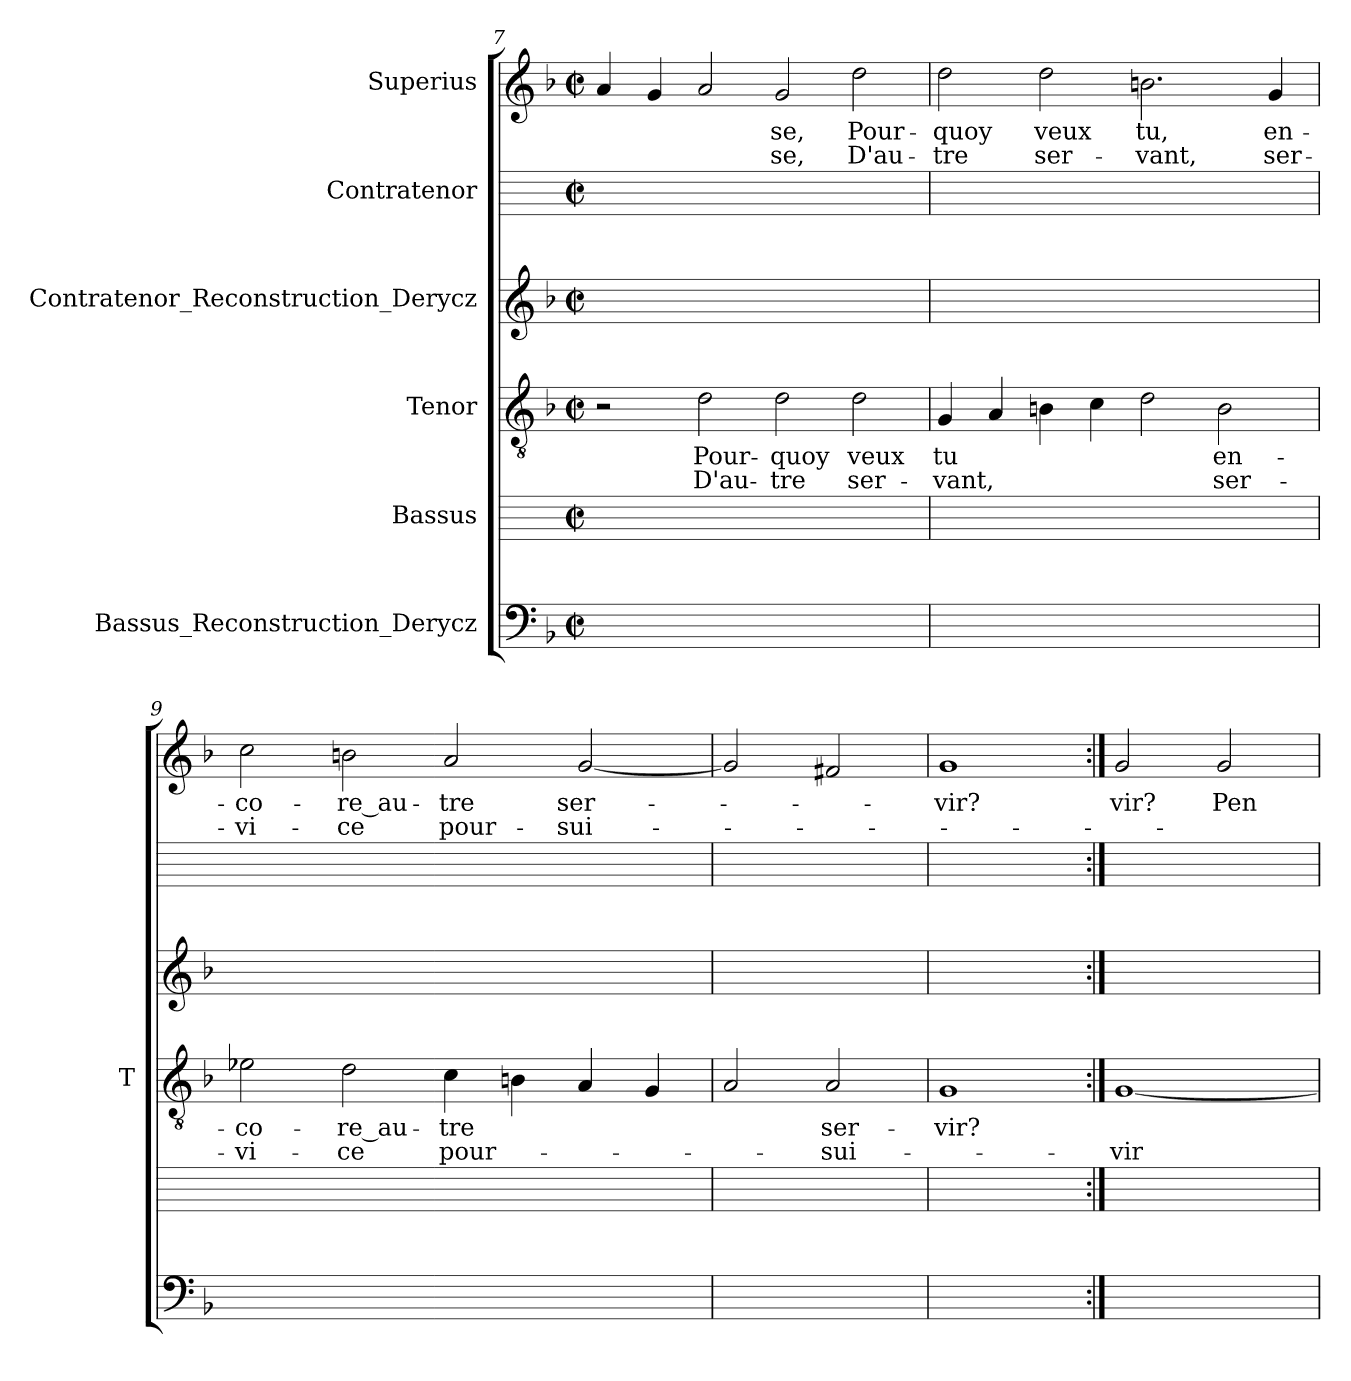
**kern	**kern	**kern	**text	**text	**kern	**kern	**kern	**text	**text
*part6	*part5	*part4	*part4	*part4	*part3	*part2	*part1	*part1	*part1
*staff6	*staff5	*staff4	*staff4	*staff4	*staff3	*staff2	*staff1	*staff1	*staff1
*I"Bassus_Reconstruction_Derycz	*I"Bassus	*I"Tenor	*	*	*I"Contratenor_Reconstruction_Derycz	*I"Contratenor	*I"Superius	*	*
*	*	*I'T	*	*	*	*	*	*	*
*clefF4	*	*clefGv2	*	*	*clefG2	*	*clefG2	*	*
*k[b-]	*	*k[b-]	*	*	*k[b-]	*	*k[b-]	*	*
*F:	*	*F:	*	*	*F:	*	*F:	*	*
*M2/2	*M2/2	*M2/2	*	*	*M2/2	*M2/2	*M2/2	*	*
*met(c|)	*met(c|)	*met(c|)	*	*	*met(c|)	*met(c|)	*met(c|)	*	*
=7	=7	=7	=7	=7	=7	=7	=7	=7	=7
0ryy	0ryy	2r	.	.	0ryy	0ryy	4a	.	.
.	.	.	.	.	.	.	4g	.	.
.	.	2d	Pour-	D'au-	.	.	2a	.	.
.	.	2d	-quoy	-tre	.	.	2g	-se,	-se,
.	.	2d	-veux	ser-	.	.	2dd	Pour-	D'au-
!!LO:LB:g=z
=8	=8	=8	=8	=8	=8	=8	=8	=8	=8
0ryy	0ryy	4G	-tu	-vant,	0ryy	0ryy	2dd	-quoy	-tre
.	.	4A	.	.	.	.	.	.	.
.	.	4B	.	.	.	.	2dd	-veux	ser-
.	.	4c	.	.	.	.	.	.	.
.	.	2d	.	.	.	.	2.b	-tu,	-vant,
.	.	2B	en-	ser-	.	.	.	.	.
.	.	.	.	.	.	.	4g	en-	ser-
=9	=9	=9	=9	=9	=9	=9	=9	=9	=9
0ryy	0ryy	2e-X	co-	vi-	0ryy	0ryy	2cc	co-	vi-
.	.	2d	re_au-	-ce	.	.	2b	re_au-	-ce
.	.	4c	-tre	pour-	.	.	2a	-tre	pour-
.	.	4B	.	.	.	.	.	.	.
.	.	4A	.	.	.	.	[2g	ser-	sui-
.	.	4G	.	.	.	.	.	.	.
=10	=10	=10	=10	=10	=10	=10	=10	=10	=10
1ryy	1ryy	2A	.	.	1ryy	1ryy	2g]	.	.
.	.	2A	ser-	sui-	.	.	2f#X	.	.
=11	=11	=11	=11	=11	=11	=11	=11	=11	=11
1ryy	1ryy	1G	-vir?	.	1ryy	1ryy	1g	-vir?	.
!!LO:LB:g=z
=12:|!	=12:|!	=12:|!	=12:|!	=12:|!	=12:|!	=12:|!	=12:|!	=12:|!	=12:|!
1ryy	1ryy	[1G	.	-vir	1ryy	1ryy	2g	-vir?	.
.	.	.	.	.	.	.	2g	Pen-	.
=	=	=	=	=	=	=	=	=	=
*-	*-	*-	*-	*-	*-	*-	*-	*-	*-
